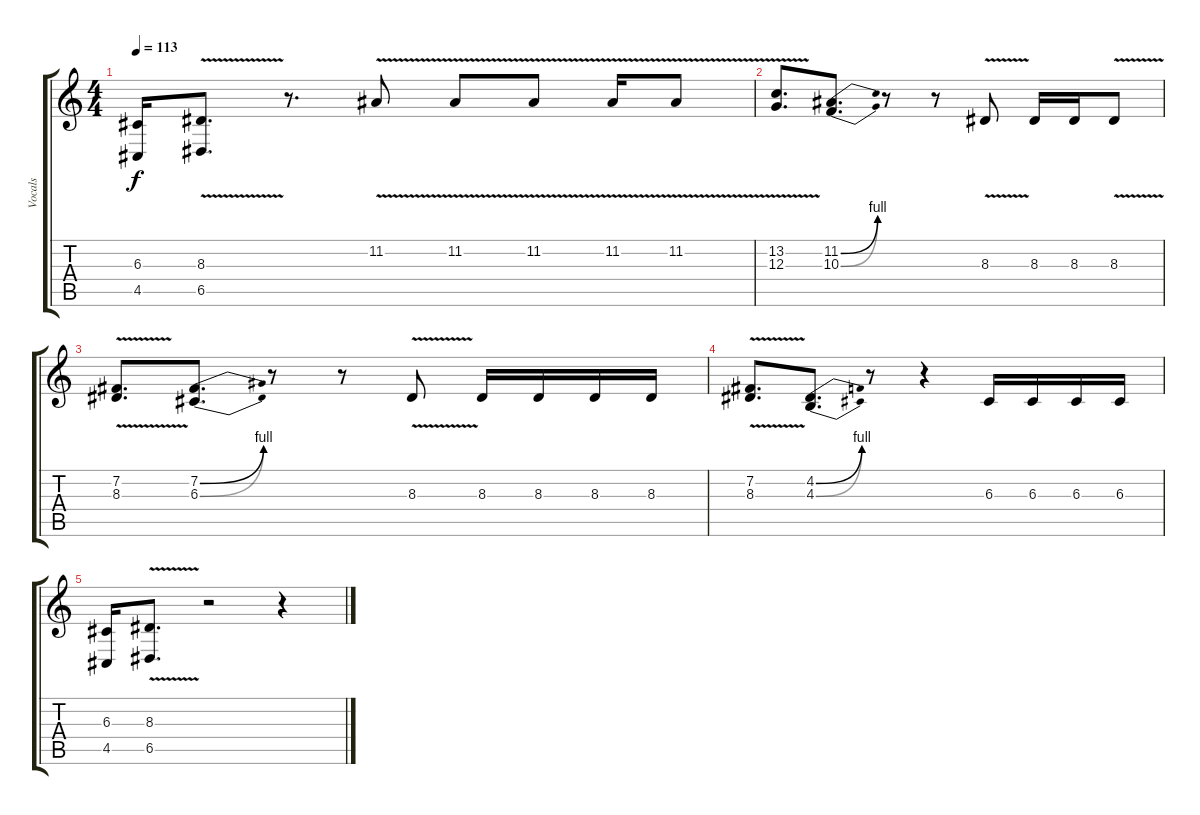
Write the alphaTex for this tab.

\track ("Vocals" "Vocals") {instrument trumpet bank 255}
\staff {score tabs}
\tuning (E4 B3 G3 D3 A2 E2) {hide}
\ts (4 4)
\tempo 113
\clef g2
\ks c
(6.3 4.5).16{dy f} (8.3{v} 6.5{v}).8{d} r.8{d} 11.2{v}.8 11.2{v}.8 11.2{v}.8 11.2{v}.16 11.2{v}.8 |
(13.2{v} 12.3{v}).8{d} (11.2{be (bend 0 0 60 4)} 10.3{be (bend 0 0 60 4)}).8{d} r.8 r.8 8.3{v}.8 8.3.16 8.3.16 8.3{v}.8 |
(7.2{v} 8.3{v}).8{d} (7.2{be (bend 0 0 60 4)} 6.3{be (bend 0 0 60 4)}).8{d} r.8 r.8 8.3{v}.8 8.3.16 8.3.16 8.3.16 8.3.16 |
(7.2{v} 8.3{v}).8{d} (4.2{be (bend 0 0 60 4)} 4.3{be (bend 0 0 60 4)}).8{d} r.8 r.4 6.3.16 6.3.16 6.3.16 6.3.16 |
(6.3 4.5).16 (8.3{v} 6.5{v}).8{d} r.2 r.4
